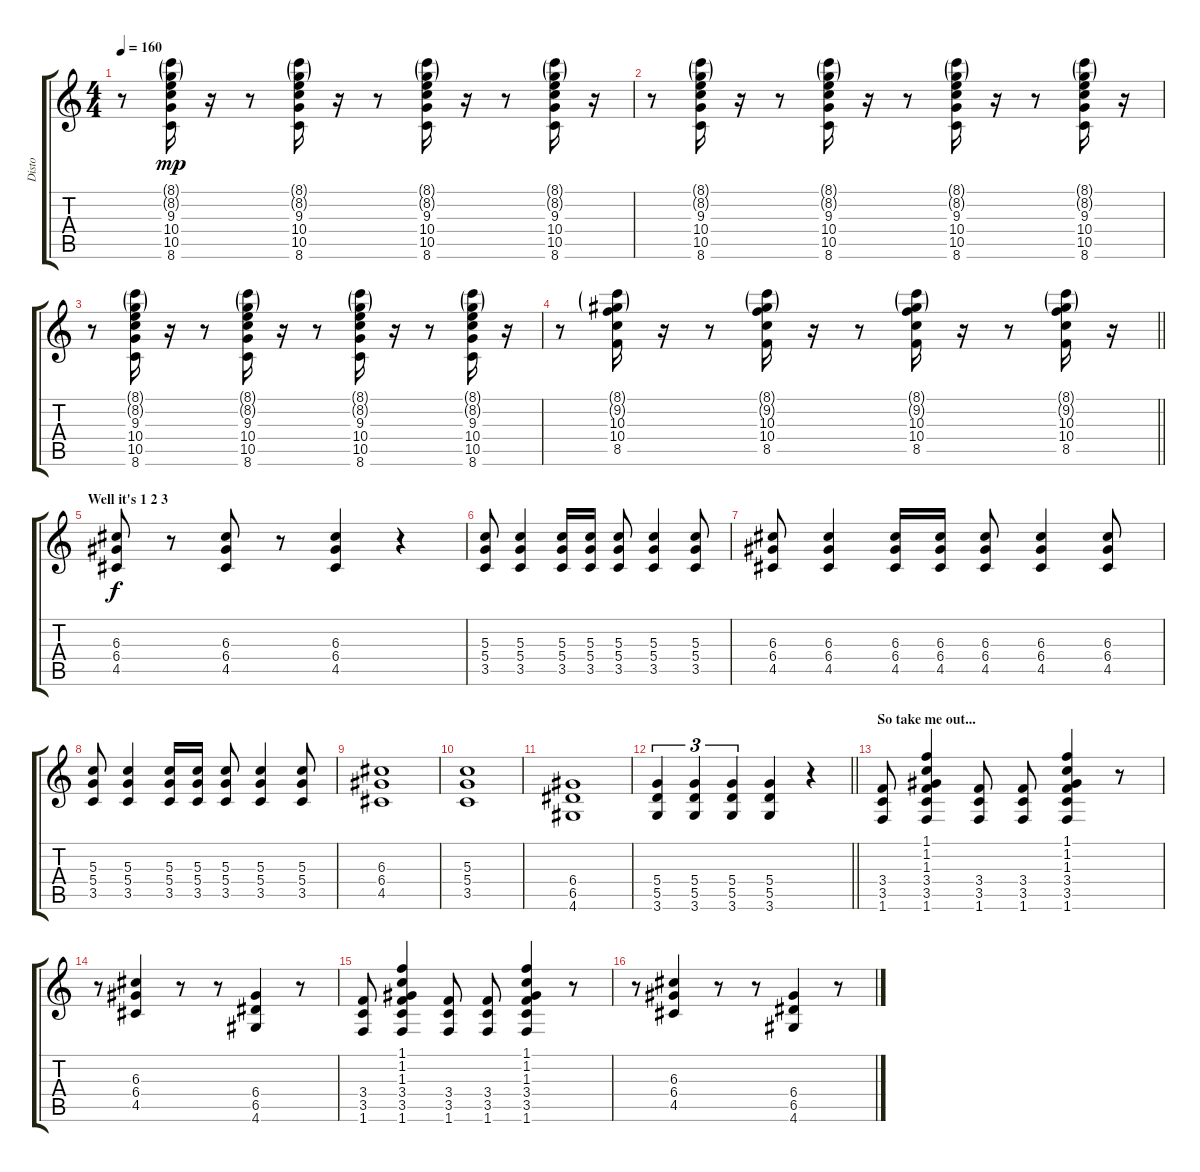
\track ("Disto" "Disto") {instrument distortionguitar}
\staff {score tabs}
\tuning (E4 B3 G3 D3 A2 E2) {hide}
\ts (4 4)
\tempo 160
\clef g2
\ks c
r.8{dy mp} (8.1{g} 8.2{g} 9.3 10.4 10.5 8.6).16 r.16 r.8 (8.1{g} 8.2{g} 9.3 10.4 10.5 8.6).16 r.16 r.8 (8.1{g} 8.2{g} 9.3 10.4 10.5 8.6).16 r.16 r.8 (8.1{g} 8.2{g} 9.3 10.4 10.5 8.6).16 r.16 |
r.8 (8.1{g} 8.2{g} 9.3 10.4 10.5 8.6).16 r.16 r.8 (8.1{g} 8.2{g} 9.3 10.4 10.5 8.6).16 r.16 r.8 (8.1{g} 8.2{g} 9.3 10.4 10.5 8.6).16 r.16 r.8 (8.1{g} 8.2{g} 9.3 10.4 10.5 8.6).16 r.16 |
r.8 (8.1{g} 8.2{g} 9.3 10.4 10.5 8.6).16 r.16 r.8 (8.1{g} 8.2{g} 9.3 10.4 10.5 8.6).16 r.16 r.8 (8.1{g} 8.2{g} 9.3 10.4 10.5 8.6).16 r.16 r.8 (8.1{g} 8.2{g} 9.3 10.4 10.5 8.6).16 r.16 |
\barLineRight lightlight
r.8 (8.1{g} 9.2{g} 10.3 10.4 8.5).16 r.16 r.8 (8.1{g} 9.2{g} 10.3 10.4 8.5).16 r.16 r.8 (8.1{g} 9.2{g} 10.3 10.4 8.5).16 r.16 r.8 (8.1{g} 9.2{g} 10.3 10.4 8.5).16 r.16 |
\section ("" "Well it's 1 2 3")
(6.3 6.4 4.5).8{dy f} r.8 (6.3 6.4 4.5).8 r.8 (6.3 6.4 4.5).4 r.4 |
(5.3 5.4 3.5).8 (5.3 5.4 3.5).4 (5.3 5.4 3.5).16 (5.3 5.4 3.5).16 (5.3 5.4 3.5).8 (5.3 5.4 3.5).4 (5.3 5.4 3.5).8 |
(6.3 6.4 4.5).8 (6.3 6.4 4.5).4 (6.3 6.4 4.5).16 (6.3 6.4 4.5).16 (6.3 6.4 4.5).8 (6.3 6.4 4.5).4 (6.3 6.4 4.5).8 |
(5.3 5.4 3.5).8 (5.3 5.4 3.5).4 (5.3 5.4 3.5).16 (5.3 5.4 3.5).16 (5.3 5.4 3.5).8 (5.3 5.4 3.5).4 (5.3 5.4 3.5).8 |
(6.3 6.4 4.5).1 |
(5.3 5.4 3.5).1 |
(6.4 6.5 4.6).1 |
\barLineRight lightlight
(5.4 5.5 3.6).4{tu (3 2)} (5.4 5.5 3.6).4{tu (3 2)} (5.4 5.5 3.6).4{tu (3 2)} (5.4 5.5 3.6).4 r.4 |
\section ("" "So take me out...")
(3.4 3.5 1.6).8 (1.1 1.2 1.3 3.4 3.5 1.6).4 (3.4 3.5 1.6).8 (3.4 3.5 1.6).8 (1.1 1.2 1.3 3.4 3.5 1.6).4 r.8 |
r.8 (6.3 6.4 4.5).4 r.8 r.8 (6.4 6.5 4.6).4 r.8 |
(3.4 3.5 1.6).8 (1.1 1.2 1.3 3.4 3.5 1.6).4 (3.4 3.5 1.6).8 (3.4 3.5 1.6).8 (1.1 1.2 1.3 3.4 3.5 1.6).4 r.8 |
r.8 (6.3 6.4 4.5).4 r.8 r.8 (6.4 6.5 4.6).4 r.8
